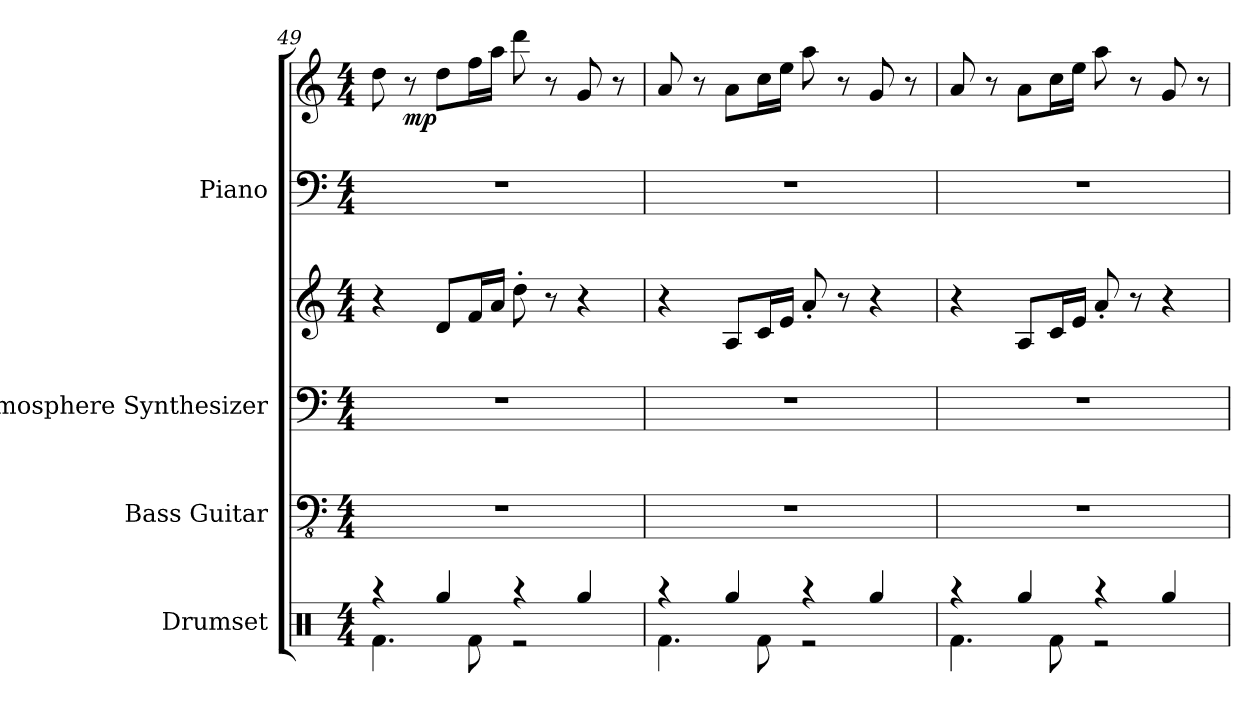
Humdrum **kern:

**kern	**kern	**kern	**kern	**kern	**kern	**dynam
*part4	*part3	*part2	*part2	*part1	*part1	*part1
*staff6	*staff5	*staff4	*staff3	*staff2	*staff1	*staff1/2
*I"Drumset	*I"Bass Guitar	*I"Atmosphere Synthesizer	*	*I"Piano	*	*
*I'Drs.	*I'B. Guit.	*I'Synth.	*	*I'Pno.	*	*
!!LO:LB:g=z
*clefX	*clefFv4	*clefF4	*clefG2	*clefF4	*clefG2	*
*k[]	*k[]	*k[]	*k[]	*k[]	*k[]	*
*M4/4	*M4/4	*M4/4	*M4/4	*M4/4	*M4/4	*
=49	=49	=49	=49	=49	=49	=49
*^	*	*	*	*	*	*
4r	4.Rf\	1r	1r	4r	1r	8dd\	.
!	!	!	!	!	!	!	!LO:DY:b
.	.	.	.	.	.	8r	mp
4Rgg/	.	.	.	8d/L	.	8dd\L	.
.	8Rf\	.	.	16f/L	.	16ff\L	.
.	.	.	.	16a/JJ	.	16aa\JJ	.
4r	2r	.	.	8dd'\	.	8ddd\	.
.	.	.	.	8r	.	8r	.
4Rgg/	.	.	.	4r	.	8g/	.
.	.	.	.	.	.	8r	.
=50	=50	=50	=50	=50	=50	=50	=50
4r	4.Rf\	1r	1r	4r	1r	8a/	.
.	.	.	.	.	.	8r	.
4Rgg/	.	.	.	8A/L	.	8a\L	.
.	8Rf\	.	.	16c/L	.	16cc\L	.
.	.	.	.	16e/JJ	.	16ee\JJ	.
4r	2r	.	.	8a'/	.	8aa\	.
.	.	.	.	8r	.	8r	.
4Rgg/	.	.	.	4r	.	8g/	.
.	.	.	.	.	.	8r	.
=51	=51	=51	=51	=51	=51	=51	=51
4r	4.Rf\	1r	1r	4r	1r	8a/	.
.	.	.	.	.	.	8r	.
4Rgg/	.	.	.	8A/L	.	8a\L	.
.	8Rf\	.	.	16c/L	.	16cc\L	.
.	.	.	.	16e/JJ	.	16ee\JJ	.
4r	2r	.	.	8a'/	.	8aa\	.
.	.	.	.	8r	.	8r	.
4Rgg/	.	.	.	4r	.	8g/	.
.	.	.	.	.	.	8r	.
*v	*v	*	*	*	*	*	*
=	=	=	=	=	=	=
*-	*-	*-	*-	*-	*-	*-
